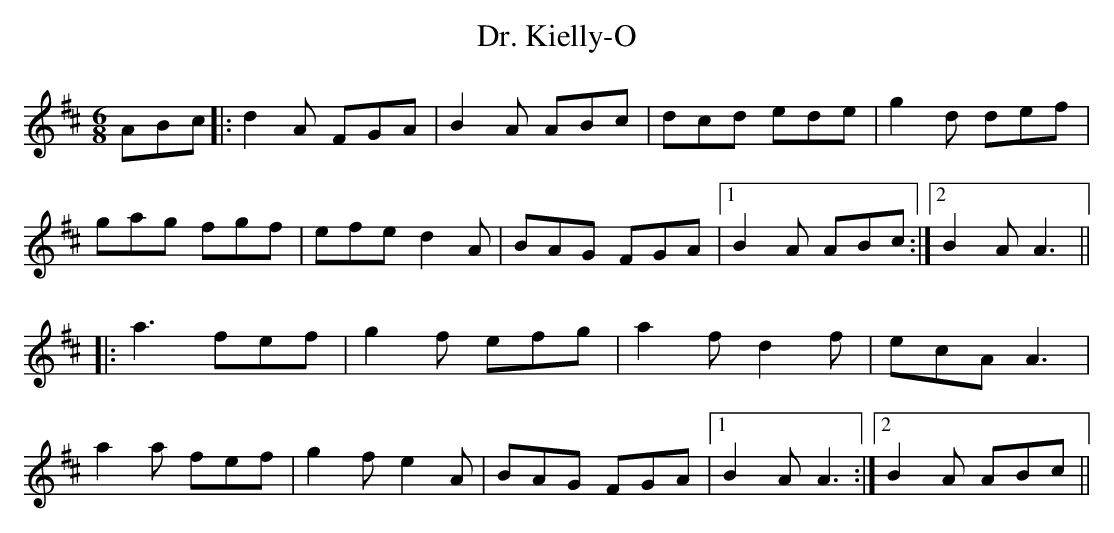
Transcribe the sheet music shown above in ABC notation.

X:1
T: Dr. Kielly-O
M: 6/8
L: 1/8
K: Dmaj
ABc|:d2A FGA|B2A ABc|dcd ede|g2d def|
gag fgf|efe d2A|BAG FGA|1 B2A ABc:|2 B2A A3||
K: Amix
|:a3 fef|g2f efg|a2f d2f|ecA A3|
a2a fef|g2f e2A|BAG FGA|1 B2A A3:|2 B2A ABc||
